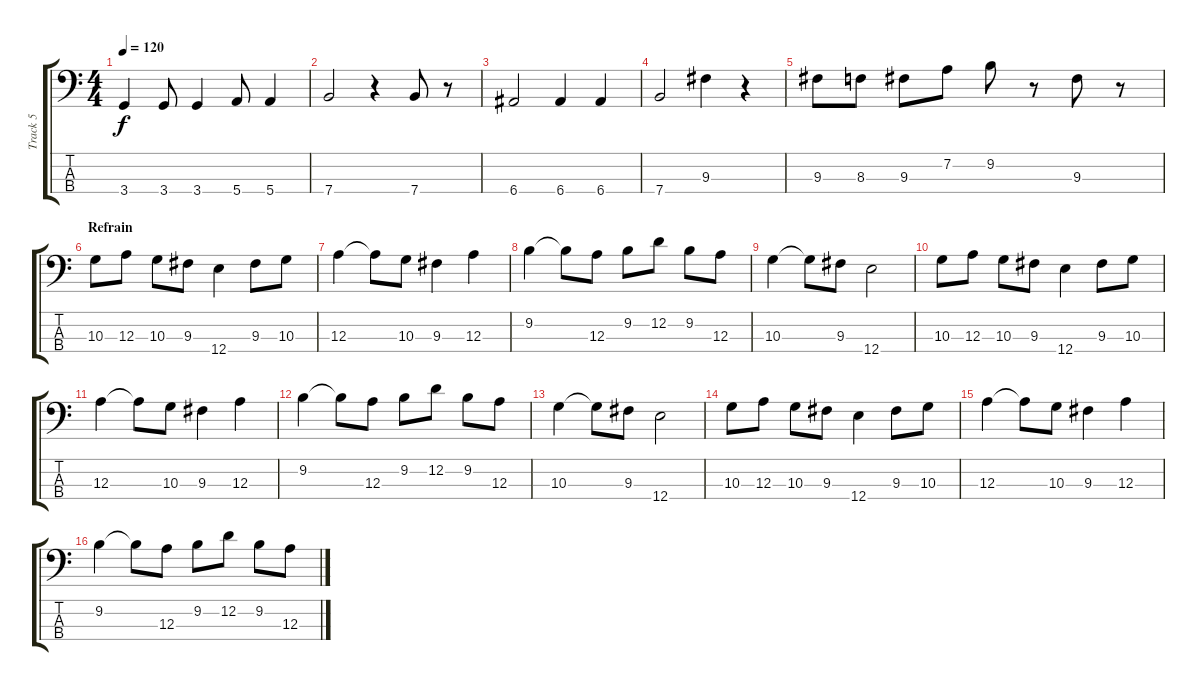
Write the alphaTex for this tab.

\track ("Track 5" "Track 5") {instrument electricbassfinger}
\staff {score tabs}
\tuning (G2 D2 A1 E1) {hide}
\ts (4 4)
\tempo 120
\clef f4
\ks c
3.4.4{dy f} 3.4.8 3.4.4 5.4.8 5.4.4 |
7.4.2 r.4 7.4.8 r.8 |
6.4.2 6.4.4 6.4.4 |
7.4.2 9.3.4 r.4 |
9.3.8 8.3.8 9.3.8 7.2.8 9.2.8 r.8 9.3.8 r.8 |
\section ("" "Refrain")
10.3.8 12.3.8 10.3.8 9.3.8 12.4.4 9.3.8 10.3.8 |
12.3.4 12.3{t}.8 10.3.8 9.3.4 12.3.4 |
9.2.4 9.2{t}.8 12.3.8 9.2.8 12.2.8 9.2.8 12.3.8 |
10.3.4 10.3{t}.8 9.3.8 12.4.2 |
10.3.8 12.3.8 10.3.8 9.3.8 12.4.4 9.3.8 10.3.8 |
12.3.4 12.3{t}.8 10.3.8 9.3.4 12.3.4 |
9.2.4 9.2{t}.8 12.3.8 9.2.8 12.2.8 9.2.8 12.3.8 |
10.3.4 10.3{t}.8 9.3.8 12.4.2 |
10.3.8 12.3.8 10.3.8 9.3.8 12.4.4 9.3.8 10.3.8 |
12.3.4 12.3{t}.8 10.3.8 9.3.4 12.3.4 |
9.2.4 9.2{t}.8 12.3.8 9.2.8 12.2.8 9.2.8 12.3.8
